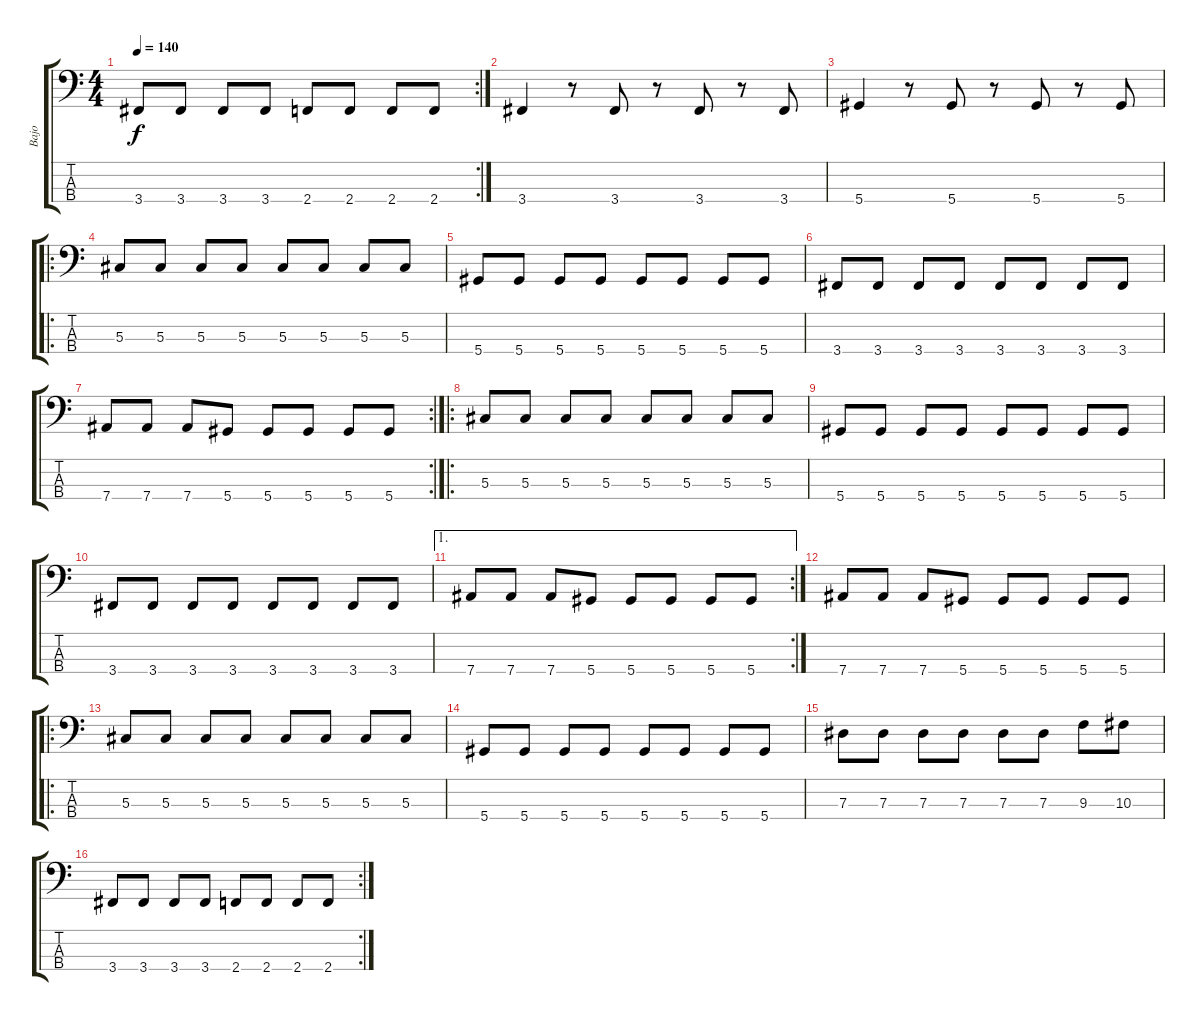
\track ("Bajo" "Bajo") {instrument fretlessbass}
\staff {score tabs}
\tuning (Gb2 Db2 Ab1 Eb1) {hide}
\rc 2
\ts (4 4)
\tempo 140
\clef f4
\ks c
3.4.8{dy f} 3.4.8 3.4.8 3.4.8 2.4.8 2.4.8 2.4.8 2.4.8 |
3.4.4 r.8 3.4.8 r.8 3.4.8 r.8 3.4.8 |
5.4.4 r.8 5.4.8 r.8 5.4.8 r.8 5.4.8 |
\ro
5.3.8 5.3.8 5.3.8 5.3.8 5.3.8 5.3.8 5.3.8 5.3.8 |
5.4.8 5.4.8 5.4.8 5.4.8 5.4.8 5.4.8 5.4.8 5.4.8 |
3.4.8 3.4.8 3.4.8 3.4.8 3.4.8 3.4.8 3.4.8 3.4.8 |
\rc 2
7.4.8 7.4.8 7.4.8 5.4.8 5.4.8 5.4.8 5.4.8 5.4.8 |
\ro
5.3.8 5.3.8 5.3.8 5.3.8 5.3.8 5.3.8 5.3.8 5.3.8 |
5.4.8 5.4.8 5.4.8 5.4.8 5.4.8 5.4.8 5.4.8 5.4.8 |
3.4.8 3.4.8 3.4.8 3.4.8 3.4.8 3.4.8 3.4.8 3.4.8 |
\ae 1
\rc 2
7.4.8 7.4.8 7.4.8 5.4.8 5.4.8 5.4.8 5.4.8 5.4.8 |
7.4.8 7.4.8 7.4.8 5.4.8 5.4.8 5.4.8 5.4.8 5.4.8 |
\ro
5.3.8 5.3.8 5.3.8 5.3.8 5.3.8 5.3.8 5.3.8 5.3.8 |
5.4.8 5.4.8 5.4.8 5.4.8 5.4.8 5.4.8 5.4.8 5.4.8 |
7.3.8 7.3.8 7.3.8 7.3.8 7.3.8 7.3.8 9.3.8 10.3.8 |
\rc 2
3.4.8 3.4.8 3.4.8 3.4.8 2.4.8 2.4.8 2.4.8 2.4.8
